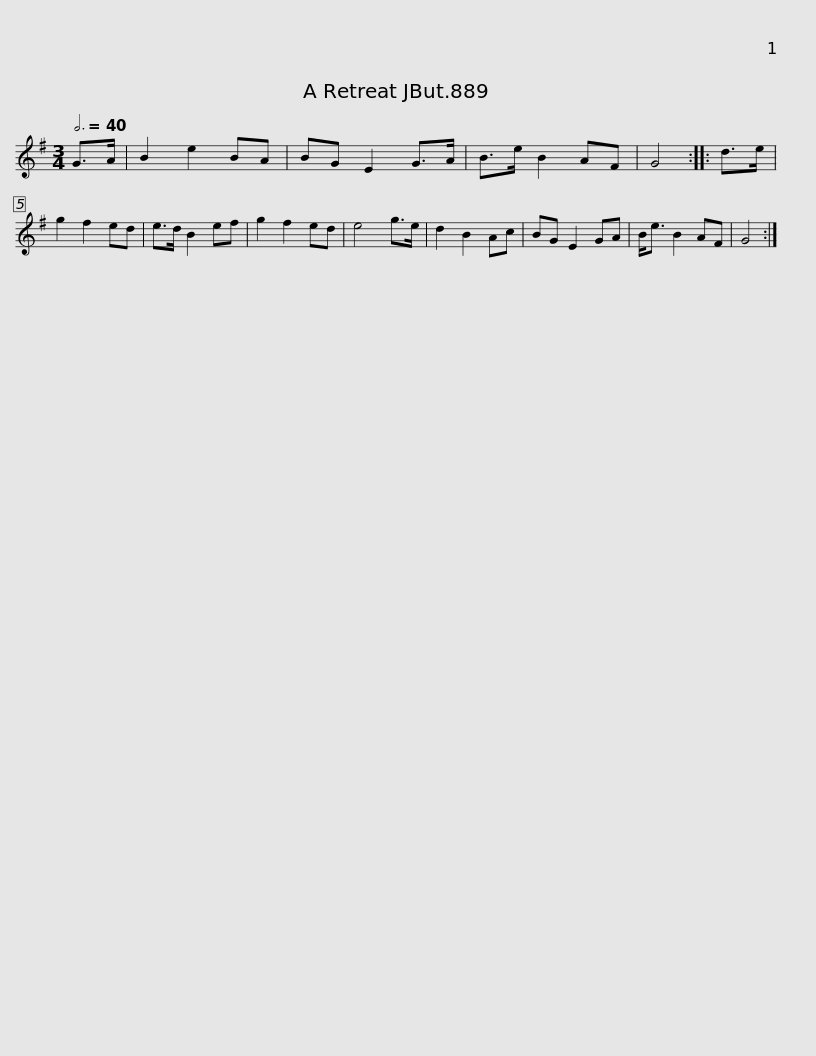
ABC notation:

X:1
L:1/8
Q:3/4=40
M:3/4
I:linebreak $
K:G
V:1 treble
V:1
 G>A | B2 e2 BA | BG E2 G>A | B>e B2 AF | G4 :: %5
 d>e | g2 f2 ed | e>d B2 ef | g2 f2 ed | e4 g>e |$ %10
 d2 B2 Ac | BG E2 GA | B<e B2 AF | G4 :| %14
